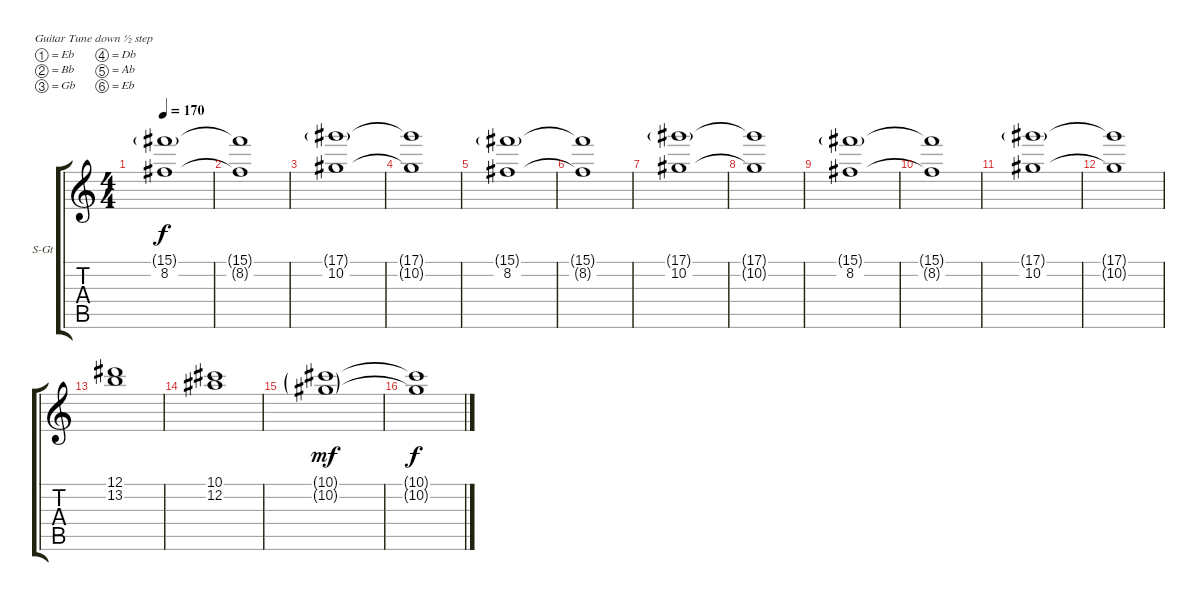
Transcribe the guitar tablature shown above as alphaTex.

\bracketExtendMode groupsimilarinstruments
\firstSystemTrackNameOrientation horizontal
\otherSystemsTrackNameOrientation horizontal
\track ("Дмитрий Иванов" "S-Gt") {instrument stringensemble1}
\staff {score tabs}
\tuning (Eb4 Bb3 Gb3 Db3 Ab2 Eb2)
\displaytranspose 12
\ts (4 4)
\tempo 170
\clef g2
\ks c
(15.1{g} 8.2).1{dy f} |
(15.1{t} 8.2{t}).1 |
(17.1{g} 10.2).1 |
(17.1{t} 10.2{t}).1 |
(15.1{g} 8.2).1 |
(15.1{t} 8.2{t}).1 |
(17.1{g} 10.2).1 |
(17.1{t} 10.2{t}).1 |
(15.1{g} 8.2).1 |
(15.1{t} 8.2{t}).1 |
(17.1{g} 10.2).1 |
(17.1{t} 10.2{t}).1 |
(12.1 13.2).1 |
(10.1 12.2).1 |
(10.1{g} 10.2{g}).1{dy mf} |
(10.1{t} 10.2{t}).1{dy f}
